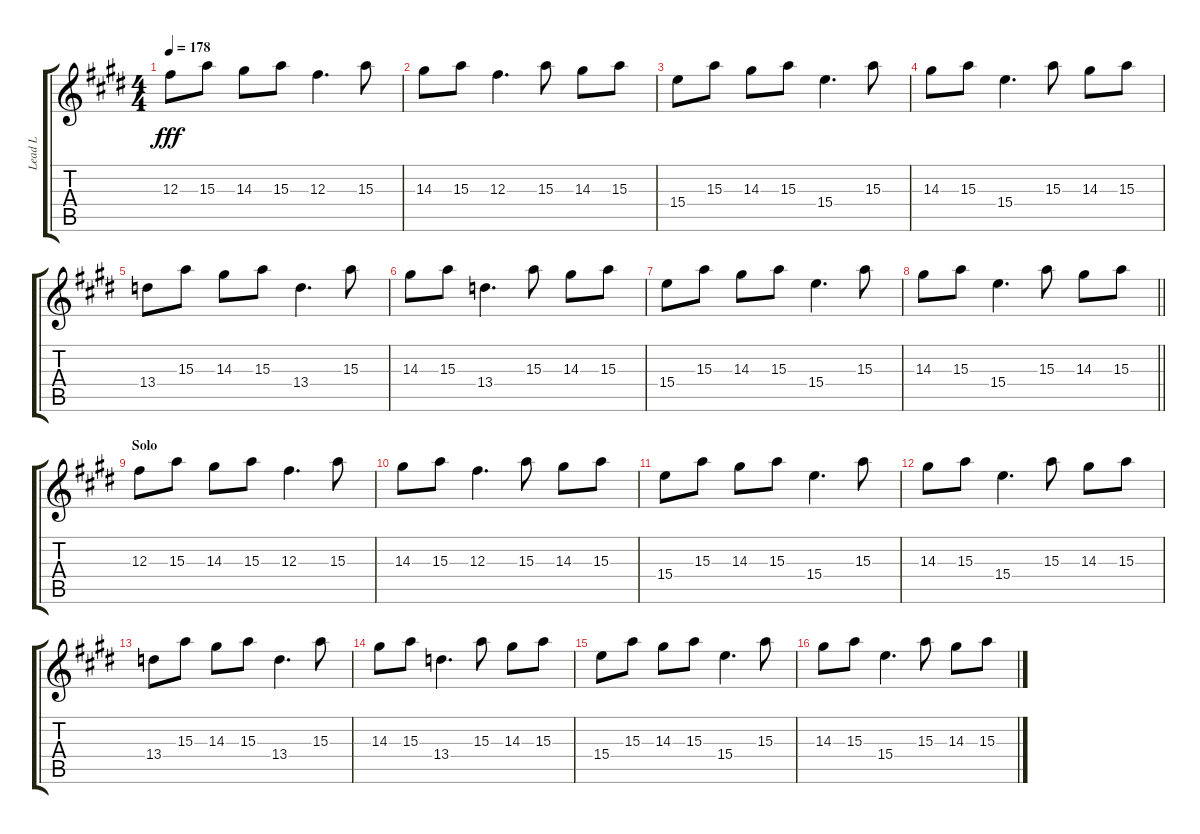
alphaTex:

\track ("Lead L" "Lead L") {instrument distortionguitar}
\staff {score tabs}
\tuning (Eb4 Bb3 Gb3 Db3 Ab2 Db2) {hide}
\ts (4 4)
\tempo 178
\clef g2
\ks e
12.3.8{dy fff} 15.3.8 14.3.8 15.3.8 12.3.4{d} 15.3.8 |
14.3.8 15.3.8 12.3.4{d} 15.3.8 14.3.8 15.3.8 |
15.4.8 15.3.8 14.3.8 15.3.8 15.4.4{d} 15.3.8 |
14.3.8 15.3.8 15.4.4{d} 15.3.8 14.3.8 15.3.8 |
13.4.8 15.3.8 14.3.8 15.3.8 13.4.4{d} 15.3.8 |
14.3.8 15.3.8 13.4.4{d} 15.3.8 14.3.8 15.3.8 |
15.4.8 15.3.8 14.3.8 15.3.8 15.4.4{d} 15.3.8 |
\barLineRight lightlight
14.3.8{volume 12} 15.3.8 15.4.4{d} 15.3.8 14.3.8 15.3.8 |
\section ("" "Solo")
12.3.8 15.3.8 14.3.8 15.3.8 12.3.4{d} 15.3.8 |
14.3.8 15.3.8 12.3.4{d} 15.3.8 14.3.8 15.3.8 |
15.4.8 15.3.8 14.3.8 15.3.8 15.4.4{d} 15.3.8 |
14.3.8 15.3.8 15.4.4{d} 15.3.8 14.3.8 15.3.8 |
13.4.8 15.3.8 14.3.8 15.3.8 13.4.4{d} 15.3.8 |
14.3.8 15.3.8 13.4.4{d} 15.3.8 14.3.8 15.3.8 |
15.4.8 15.3.8 14.3.8 15.3.8 15.4.4{d} 15.3.8 |
14.3.8 15.3.8 15.4.4{d} 15.3.8 14.3.8 15.3.8
